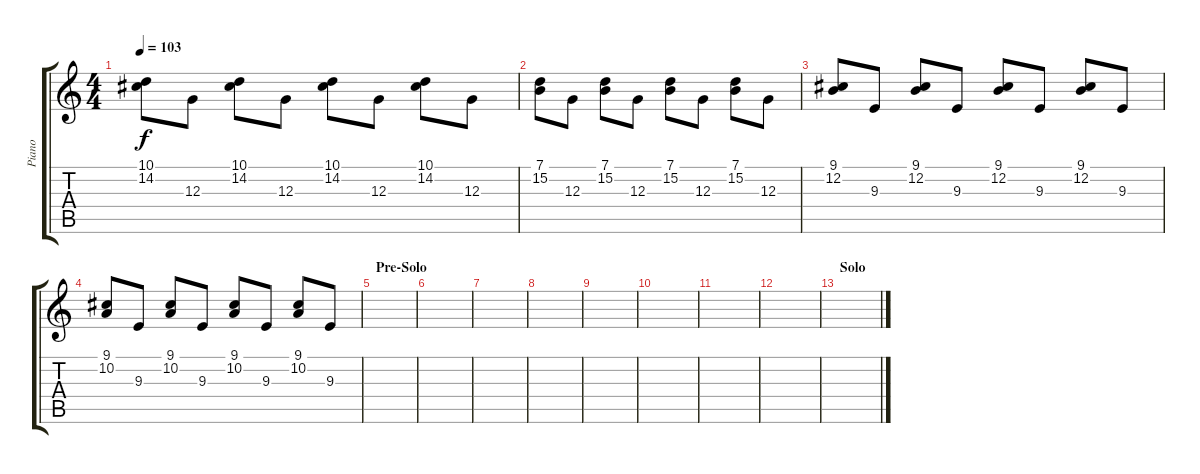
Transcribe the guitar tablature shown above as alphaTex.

\track ("Piano" "Piano") {instrument acousticgrandpiano}
\staff {score tabs}
\tuning (E4 B3 G3 D3 A2 E2) {hide}
\ts (4 4)
\tempo 103
\clef g2
\ks c
(10.1 14.2).8{dy f volume 11} 12.3.8 (10.1 14.2).8 12.3.8 (10.1 14.2).8 12.3.8 (10.1 14.2).8 12.3.8 |
(7.1 15.2).8 12.3.8 (7.1 15.2).8 12.3.8 (7.1 15.2).8 12.3.8 (7.1 15.2).8 12.3.8 |
(9.1 12.2).8 9.3.8 (9.1 12.2).8 9.3.8 (9.1 12.2).8 9.3.8 (9.1 12.2).8 9.3.8 |
(9.1 10.2).8 9.3.8 (9.1 10.2).8 9.3.8 (9.1 10.2).8 9.3.8 (9.1 10.2).8 9.3.8 |
\section ("" "Pre-Solo")
|
|
|
|
|
|
|
|
\section ("" "Solo")
